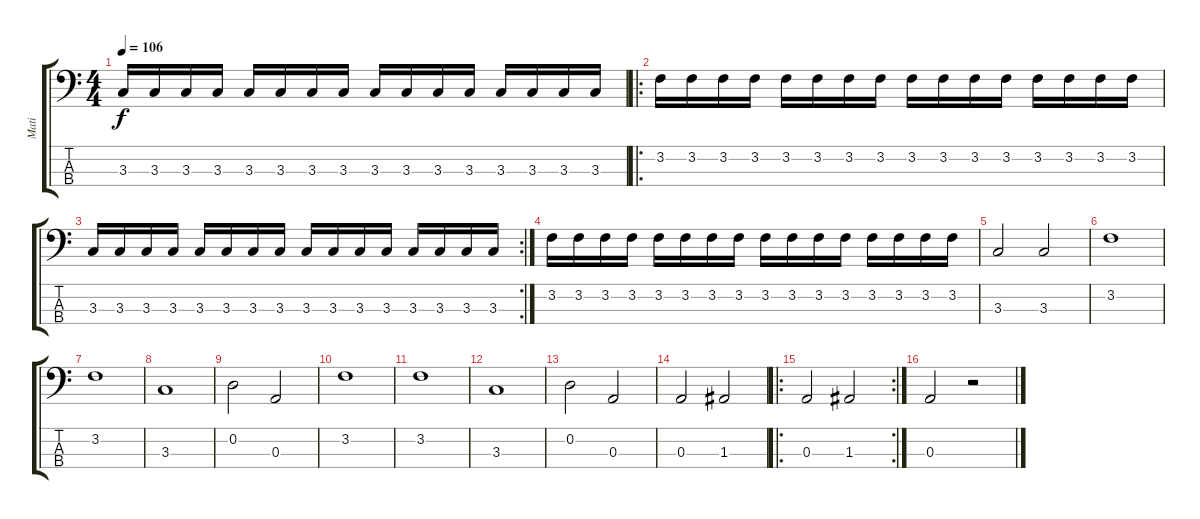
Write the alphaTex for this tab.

\track ("Mati" "Mati") {instrument electricbasspick}
\staff {score tabs}
\tuning (G2 D2 A1 E1) {hide}
\ts (4 4)
\tempo 106
\clef f4
\ks c
3.3.16{dy f} 3.3.16 3.3.16 3.3.16 3.3.16 3.3.16 3.3.16 3.3.16 3.3.16 3.3.16 3.3.16 3.3.16 3.3.16 3.3.16 3.3.16 3.3.16 |
\ro
3.2.16 3.2.16 3.2.16 3.2.16 3.2.16 3.2.16 3.2.16 3.2.16 3.2.16 3.2.16 3.2.16 3.2.16 3.2.16 3.2.16 3.2.16 3.2.16 |
\rc 2
3.3.16 3.3.16 3.3.16 3.3.16 3.3.16 3.3.16 3.3.16 3.3.16 3.3.16 3.3.16 3.3.16 3.3.16 3.3.16 3.3.16 3.3.16 3.3.16 |
3.2.16 3.2.16 3.2.16 3.2.16 3.2.16 3.2.16 3.2.16 3.2.16 3.2.16 3.2.16 3.2.16 3.2.16 3.2.16 3.2.16 3.2.16 3.2.16 |
3.3.2 3.3.2 |
3.2.1 |
3.2.1 |
3.3.1 |
0.2.2 0.3.2 |
3.2.1 |
3.2.1 |
3.3.1 |
0.2.2 0.3.2 |
0.3.2 1.3.2 |
\ro
\rc 2
0.3.2 1.3.2 |
0.3.2 r.2
